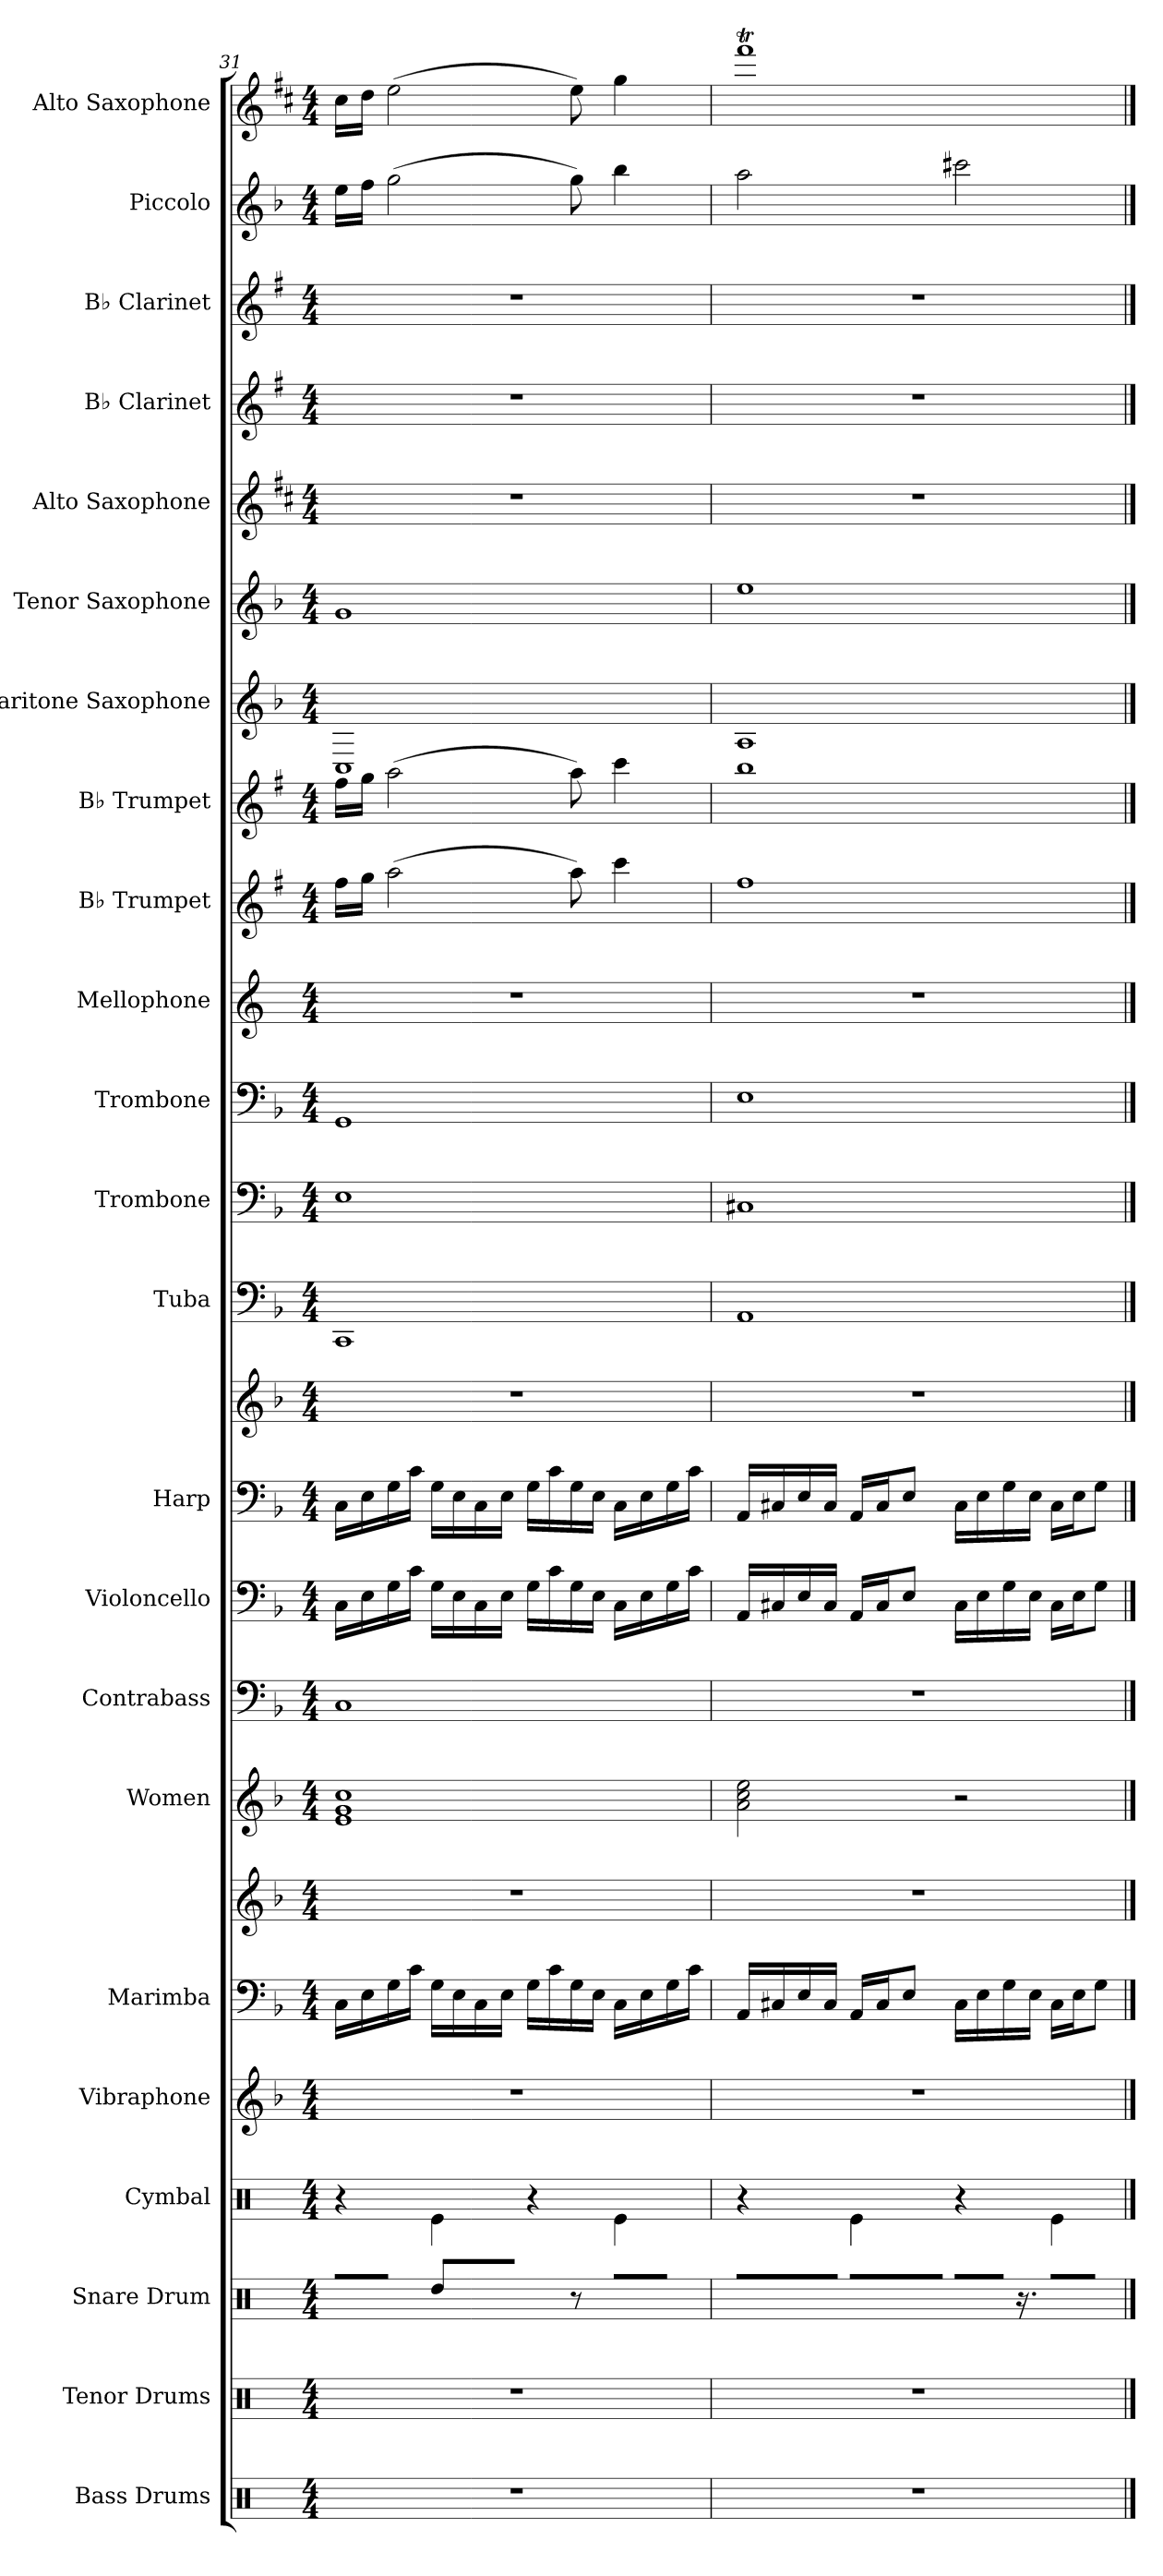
**kern	**kern	**kern	**kern	**kern	**kern	**kern	**kern	**kern	**kern	**kern	**kern	**kern	**kern	**kern	**kern	**kern	**kern	**kern	**kern	**kern	**kern	**kern	**kern	**kern
*part23	*part22	*part21	*part20	*part19	*part18	*part18	*part17	*part16	*part15	*part14	*part14	*part13	*part12	*part11	*part10	*part9	*part8	*part7	*part6	*part5	*part4	*part3	*part2	*part1
*staff25	*staff24	*staff23	*staff22	*staff21	*staff20	*staff19	*staff18	*staff17	*staff16	*staff15	*staff14	*staff13	*staff12	*staff11	*staff10	*staff9	*staff8	*staff7	*staff6	*staff5	*staff4	*staff3	*staff2	*staff1
*I"Bass Drums	*I"Tenor Drums	*I"Snare Drum	*I"Cymbal	*I"Vibraphone	*I"Marimba	*	*I"Women	*I"Contrabass	*I"Violoncello	*I"Harp	*	*I"Tuba	*I"Trombone	*I"Trombone	*I"Mellophone	*I"B♭ Trumpet	*I"B♭ Trumpet	*I"Baritone Saxophone	*I"Tenor Saxophone	*I"Alto Saxophone	*I"B♭ Clarinet	*I"B♭ Clarinet	*I"Piccolo	*I"Alto Saxophone
*I'B.D.	*I'T.D.	*I'S.D.	*I'Cym.	*I'Vib.	*I'Mrm.	*	*I'W.	*I'Cb.	*I'Vc.	*I'Hrp.	*	*I'Tba.	*I'Tbn.	*I'Tbn.	*I'Mello.	*I'B♭ Tpt.	*I'B♭ Tpt.	*I'Bar. Sax.	*I'T. Sax.	*I'A. Sax.	*I'B♭ Cl.	*I'B♭ Cl.	*I'Picc.	*I'A. Sax.
!!LO:PB:g=z
*clefX	*clefX	*clefX	*clefX	*clefG2	*clefF4	*clefG2	*clefG2	*clefF4	*clefF4	*clefF4	*clefG2	*clefF4	*clefF4	*clefF4	*clefG2	*clefG2	*clefG2	*clefG2	*clefG2	*clefG2	*clefG2	*clefG2	*clefG2	*clefG2
*	*	*	*	*	*	*	*	*ITrd7c12	*	*	*	*	*	*	*ITrd4c7	*ITrd1c2	*ITrd1c2	*ITrd12c21	*ITrd8c14	*ITrd5c9	*ITrd1c2	*ITrd1c2	*ITrd-7c-12	*ITrd5c9
*k[]	*k[]	*k[]	*k[]	*k[b-]	*k[b-]	*k[b-]	*k[b-]	*k[b-]	*k[b-]	*k[b-]	*k[b-]	*k[b-]	*k[b-]	*k[b-]	*k[b-]	*k[b-]	*k[b-]	*k[b-]	*k[b-]	*k[b-]	*k[b-]	*k[b-]	*k[b-]	*k[b-]
*M4/4	*M4/4	*M4/4	*M4/4	*M4/4	*M4/4	*M4/4	*M4/4	*M4/4	*M4/4	*M4/4	*M4/4	*M4/4	*M4/4	*M4/4	*M4/4	*M4/4	*M4/4	*M4/4	*M4/4	*M4/4	*M4/4	*M4/4	*M4/4	*M4/4
=31	=31	=31	=31	=31	=31	=31	=31	=31	=31	=31	=31	=31	=31	=31	=31	=31	=31	=31	=31	=31	=31	=31	=31	=31
1r	1r	32R/LLL	4r	1r	16C\LL	1r	1e 1g 1cc	1CC	16C\LL	16C\LL	1r	1CC	1E	1GG	1r	16ee\LL	16ee\LL	1CC	1G	1r	1r	1r	16eee\LL	16e\LL
.	.	32R/	.	.	.	.	.	.	.	.	.	.	.	.	.	.	.	.	.	.	.	.	.	.
.	.	32R/	.	.	16E\	.	.	.	16E\	16E\	.	.	.	.	.	16ff\JJ	16ff\JJ	.	.	.	.	.	16fff\JJ	16f\JJ
.	.	32R/JJ	.	.	.	.	.	.	.	.	.	.	.	.	.	.	.	.	.	.	.	.	.	.
.	.	8R/J	.	.	16G\	.	.	.	16G\	16G\	.	.	.	.	.	(>2gg\	(>2gg\	.	.	.	.	.	(>2ggg\	(>2g\
.	.	.	.	.	16c\JJ	.	.	.	16c\JJ	16c\JJ	.	.	.	.	.	.	.	.	.	.	.	.	.	.
.	.	8Rdd/L	4Re\	.	16G\LL	.	.	.	16G\LL	16G\LL	.	.	.	.	.	.	.	.	.	.	.	.	.	.
.	.	.	.	.	16E\	.	.	.	16E\	16E\	.	.	.	.	.	.	.	.	.	.	.	.	.	.
.	.	32R/LL	.	.	16C\	.	.	.	16C\	16C\	.	.	.	.	.	.	.	.	.	.	.	.	.	.
.	.	32R/	.	.	.	.	.	.	.	.	.	.	.	.	.	.	.	.	.	.	.	.	.	.
.	.	32R/	.	.	16E\JJ	.	.	.	16E\JJ	16E\JJ	.	.	.	.	.	.	.	.	.	.	.	.	.	.
.	.	32R/JJJ	.	.	.	.	.	.	.	.	.	.	.	.	.	.	.	.	.	.	.	.	.	.
.	.	8R/	4r	.	16G\LL	.	.	.	16G\LL	16G\LL	.	.	.	.	.	.	.	.	.	.	.	.	.	.
.	.	.	.	.	16c\	.	.	.	16c\	16c\	.	.	.	.	.	.	.	.	.	.	.	.	.	.
.	.	8r	.	.	16G\	.	.	.	16G\	16G\	.	.	.	.	.	8gg\)	8gg\)	.	.	.	.	.	8ggg\)	8g\)
.	.	.	.	.	16E\JJ	.	.	.	16E\JJ	16E\JJ	.	.	.	.	.	.	.	.	.	.	.	.	.	.
.	.	32R/LLL	4Re\	.	16C\LL	.	.	.	16C\LL	16C\LL	.	.	.	.	.	4bb-\	4bb-\	.	.	.	.	.	4bbb-\	4b-\
.	.	32R/	.	.	.	.	.	.	.	.	.	.	.	.	.	.	.	.	.	.	.	.	.	.
.	.	32R/	.	.	16E\	.	.	.	16E\	16E\	.	.	.	.	.	.	.	.	.	.	.	.	.	.
.	.	32R/JJ	.	.	.	.	.	.	.	.	.	.	.	.	.	.	.	.	.	.	.	.	.	.
.	.	8R/J	.	.	16G\	.	.	.	16G\	16G\	.	.	.	.	.	.	.	.	.	.	.	.	.	.
.	.	.	.	.	16c\JJ	.	.	.	16c\JJ	16c\JJ	.	.	.	.	.	.	.	.	.	.	.	.	.	.
!!LO:PB:g=z
=32	=32	=32	=32	=32	=32	=32	=32	=32	=32	=32	=32	=32	=32	=32	=32	=32	=32	=32	=32	=32	=32	=32	=32	=32
1r	1r	32R/LLL	4r	1r	16AA/LL	1r	2a\ 2cc\ 2ee\	1r	16AA/LL	16AA/LL	1r	1AA	1C#X	1E	1r	1ee	1aa	1AA	1e	1r	1r	1r	2aaa\	1aat
.	.	32R/	.	.	.	.	.	.	.	.	.	.	.	.	.	.	.	.	.	.	.	.	.	.
.	.	32R/	.	.	16C#X/	.	.	.	16C#X/	16C#X/	.	.	.	.	.	.	.	.	.	.	.	.	.	.
.	.	32R/	.	.	.	.	.	.	.	.	.	.	.	.	.	.	.	.	.	.	.	.	.	.
.	.	32R/	.	.	16E/	.	.	.	16E/	16E/	.	.	.	.	.	.	.	.	.	.	.	.	.	.
.	.	32R/	.	.	.	.	.	.	.	.	.	.	.	.	.	.	.	.	.	.	.	.	.	.
.	.	32R/	.	.	16C#/JJ	.	.	.	16C#/JJ	16C#/JJ	.	.	.	.	.	.	.	.	.	.	.	.	.	.
.	.	32R/JJJ	.	.	.	.	.	.	.	.	.	.	.	.	.	.	.	.	.	.	.	.	.	.
.	.	32R/LLL	4Re\	.	16AA/LL	.	.	.	16AA/LL	16AA/LL	.	.	.	.	.	.	.	.	.	.	.	.	.	.
.	.	32R/	.	.	.	.	.	.	.	.	.	.	.	.	.	.	.	.	.	.	.	.	.	.
.	.	32R/	.	.	16C#/J	.	.	.	16C#/J	16C#/J	.	.	.	.	.	.	.	.	.	.	.	.	.	.
.	.	32R/	.	.	.	.	.	.	.	.	.	.	.	.	.	.	.	.	.	.	.	.	.	.
.	.	32R/	.	.	8E/J	.	.	.	8E/J	8E/J	.	.	.	.	.	.	.	.	.	.	.	.	.	.
.	.	32R/	.	.	.	.	.	.	.	.	.	.	.	.	.	.	.	.	.	.	.	.	.	.
.	.	32R/	.	.	.	.	.	.	.	.	.	.	.	.	.	.	.	.	.	.	.	.	.	.
.	.	32R/JJJ	.	.	.	.	.	.	.	.	.	.	.	.	.	.	.	.	.	.	.	.	.	.
.	.	16.R/LL	4r	.	16C#\LL	.	2r	.	16C#\LL	16C#\LL	.	.	.	.	.	.	.	.	.	.	.	.	2cccc#X\	.
.	.	.	.	.	16E\	.	.	.	16E\	16E\	.	.	.	.	.	.	.	.	.	.	.	.	.	.
.	.	32R/L	.	.	.	.	.	.	.	.	.	.	.	.	.	.	.	.	.	.	.	.	.	.
.	.	32R/JJJ	.	.	16G\	.	.	.	16G\	16G\	.	.	.	.	.	.	.	.	.	.	.	.	.	.
.	.	16.r	.	.	.	.	.	.	.	.	.	.	.	.	.	.	.	.	.	.	.	.	.	.
.	.	.	.	.	16E\JJ	.	.	.	16E\JJ	16E\JJ	.	.	.	.	.	.	.	.	.	.	.	.	.	.
.	.	8R/L	4Re\	.	16C#\LL	.	.	.	16C#\LL	16C#\LL	.	.	.	.	.	.	.	.	.	.	.	.	.	.
.	.	.	.	.	16E\J	.	.	.	16E\J	16E\J	.	.	.	.	.	.	.	.	.	.	.	.	.	.
.	.	8R/J	.	.	8G\J	.	.	.	8G\J	8G\J	.	.	.	.	.	.	.	.	.	.	.	.	.	.
==	==	==	==	==	==	==	==	==	==	==	==	==	==	==	==	==	==	==	==	==	==	==	==	==
*-	*-	*-	*-	*-	*-	*-	*-	*-	*-	*-	*-	*-	*-	*-	*-	*-	*-	*-	*-	*-	*-	*-	*-	*-
